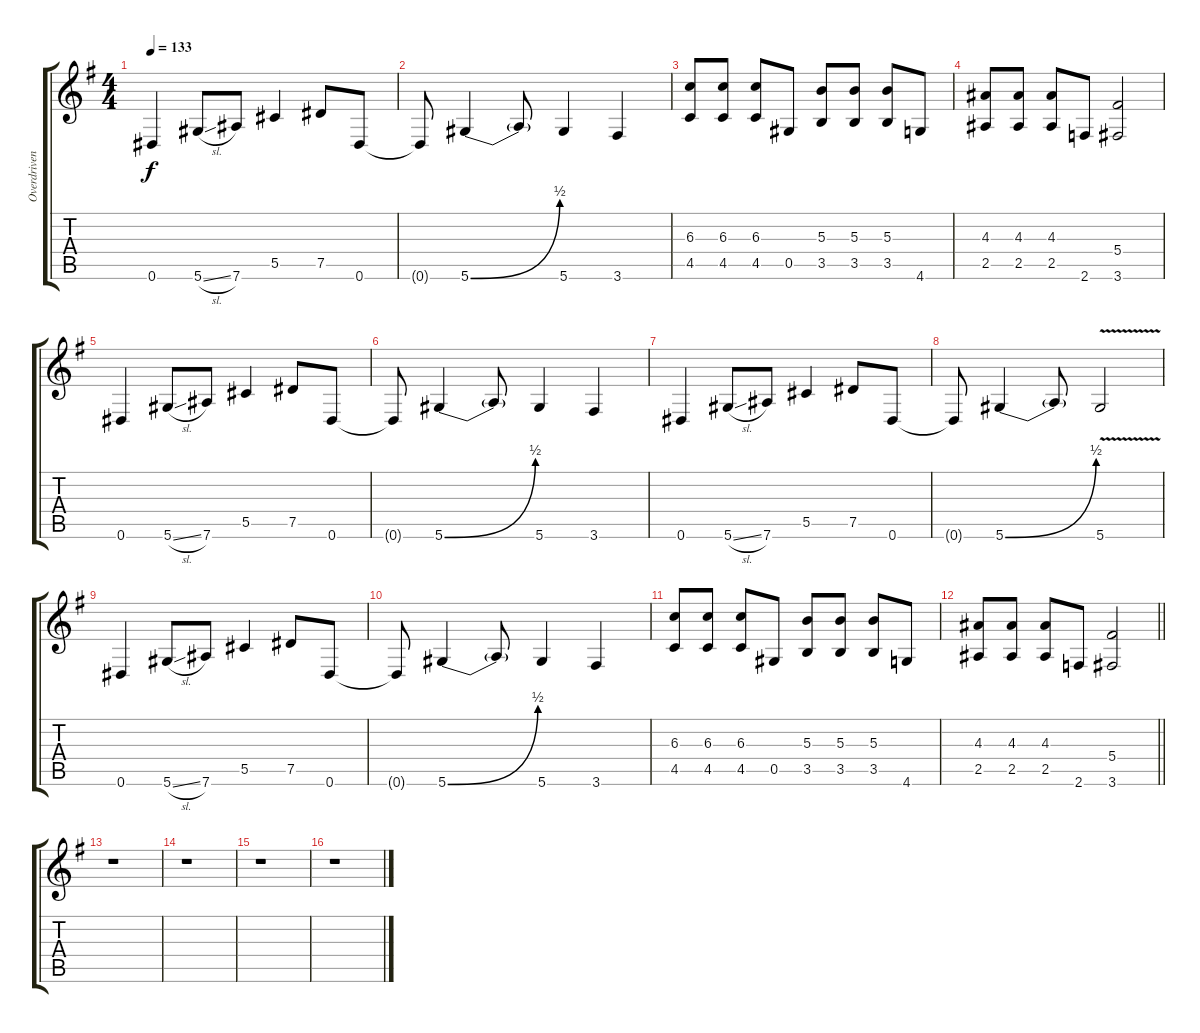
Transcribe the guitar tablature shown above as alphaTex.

\track ("Overdriven" "Overdriven") {instrument overdrivenguitar}
\staff {score tabs}
\tuning (Eb4 Bb3 Gb3 Db3 Ab2 Eb2) {hide}
\ts (4 4)
\tempo 133
\clef g2
\ks g
0.6.4{dy f} 5.6{sl}.8 7.6.8 5.5.4 7.5.8 0.6.8 |
0.6{t}.8 5.6{be (bend 0 0 60 2)}.4 5.6{t}.8 5.6.4 3.6.4 |
(6.3 4.5).8 (6.3 4.5).8 (6.3 4.5).8 0.5.8 (5.3 3.5).8 (5.3 3.5).8 (5.3 3.5).8 4.6.8 |
(4.3 2.5).8 (4.3 2.5).8 (4.3 2.5).8 2.6.8 (5.4 3.6).2 |
0.6.4 5.6{sl}.8 7.6.8 5.5.4 7.5.8 0.6.8 |
0.6{t}.8 5.6{be (bend 0 0 60 2)}.4 5.6{t}.8 5.6.4 3.6.4 |
0.6.4 5.6{sl}.8 7.6.8 5.5.4 7.5.8 0.6.8 |
0.6{t}.8 5.6{be (bend 0 0 60 2)}.4 5.6{t}.8 5.6{v}.2 |
0.6.4 5.6{sl}.8 7.6.8 5.5.4 7.5.8 0.6.8 |
0.6{t}.8 5.6{be (bend 0 0 60 2)}.4 5.6{t}.8 5.6.4 3.6.4 |
(6.3 4.5).8 (6.3 4.5).8 (6.3 4.5).8 0.5.8 (5.3 3.5).8 (5.3 3.5).8 (5.3 3.5).8 4.6.8 |
\barLineRight lightlight
(4.3 2.5).8 (4.3 2.5).8 (4.3 2.5).8 2.6.8 (5.4 3.6).2 |
\section ("" " ")
r.1 |
r.1 |
r.1 |
r.1
